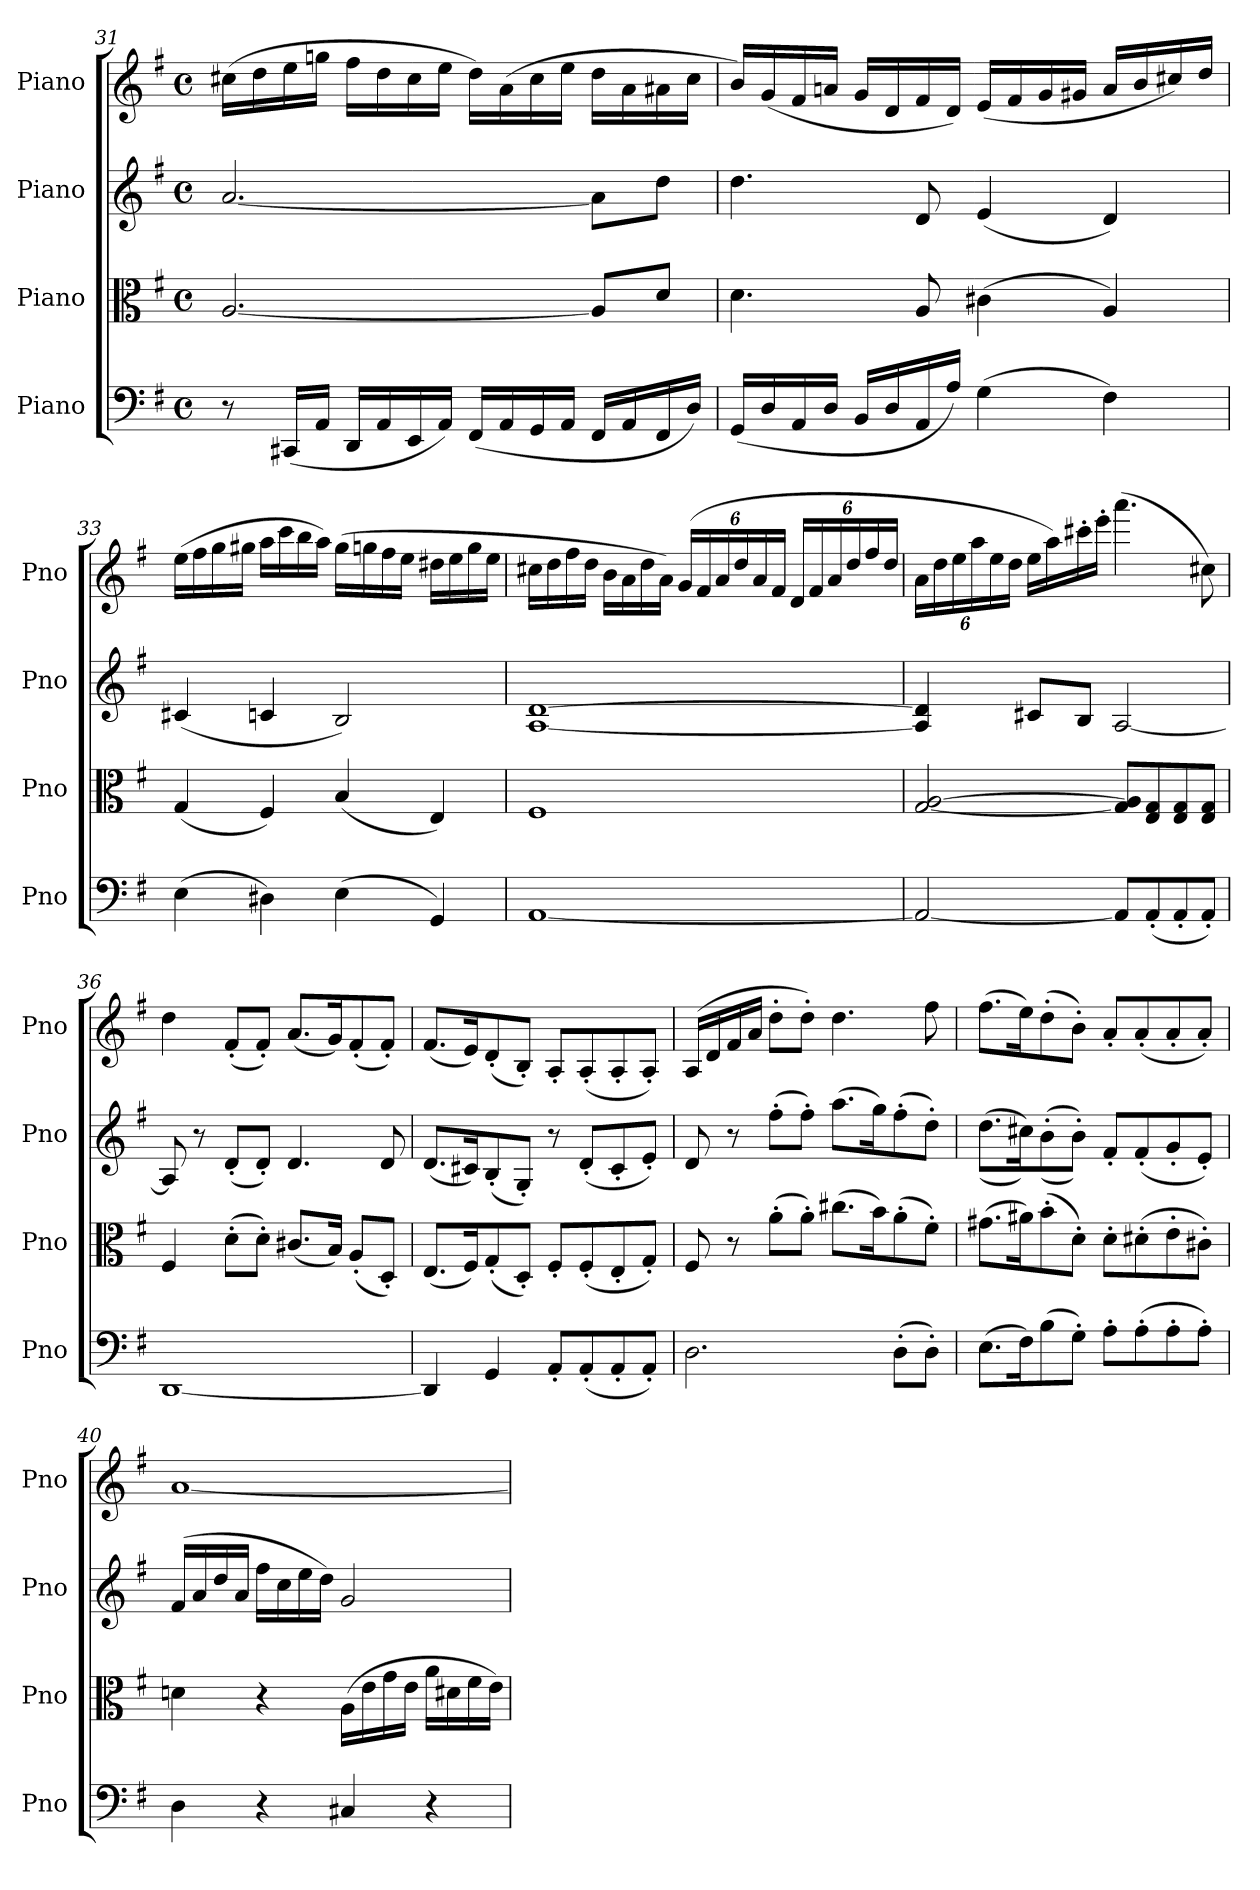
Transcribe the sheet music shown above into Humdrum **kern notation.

**kern	**kern	**kern	**kern
*part4	*part3	*part2	*part1
*staff4	*staff3	*staff2	*staff1
*I"Piano	*I"Piano	*I"Piano	*I"Piano
*I'Pno	*I'Pno	*I'Pno	*I'Pno
*clefF4	*clefC3	*clefG2	*clefG2
*k[f#]	*k[f#]	*k[f#]	*k[f#]
*M4/4	*M4/4	*M4/4	*M4/4
*met(c)	*met(c)	*met(c)	*met(c)
=31	=31	=31	=31
8r	[2.A/	[2.a/	(16cc#X\LL
.	.	.	16dd\
(16CC#X/LL	.	.	16ee\
16AA/JJ	.	.	16ggn\JJ
16DD/LL	.	.	16ff#\LL
16AA/	.	.	16dd\
16EE/	.	.	16cc#\
16AA/JJ)	.	.	16ee\JJ
(16FF#/LL	.	.	16dd\LL)
16AA/	.	.	(16a\
16GG/	.	.	16cc#\
16AA/JJ	.	.	16ee\JJ
16FF#/LL	8A/L]	8a\L]	16dd\LL
16AA/	.	.	16a\
16FF#/	8d/J	8dd\J	16a#X\
16D/JJ)	.	.	16cc#\JJ
!!LO:LB:g=z
=32	=32	=32	=32
(16GG/LL	4.d\	4.dd\	16b/LL)
16D/	.	.	(16g/
16AA/	.	.	16f#/
16D/JJ	.	.	16an/JJ
16BB/LL	.	.	16g/LL
16D/	.	.	16d/
16AA/	8A/	8d/	16f#/
16A/JJ)	.	.	16d/JJ)
(4G\	(4c#X\	(4e/	(16e/LL
.	.	.	16f#/
.	.	.	16g/
.	.	.	16g#X/JJ
4F#\)	4A/)	4d/)	16a/LL
.	.	.	16b/
.	.	.	16cc#X/)
.	.	.	16dd/JJ
=33	=33	=33	=33
(4E\	(4G/	(4c#X/	(16ee\LL
.	.	.	16ff#\
.	.	.	16gg\
.	.	.	16gg#X\JJ
4D#X\)	4F#/)	4cn/	16aa\LL
.	.	.	16ccc\
.	.	.	16bb\
.	.	.	16aa\JJ)
(4E\	(4B/	2B/)	(16gg#\LL
.	.	.	16ggn\
.	.	.	16ff#\
.	.	.	16ee\JJ
4GG/)	4E/)	.	16dd#X\LL
.	.	.	16ee\
.	.	.	16gg\
.	.	.	16ee\JJ
=34	=34	=34	=34
[1AA	1F#	[1A [1d	16cc#X\LL
.	.	.	16dd\
.	.	.	16ff#\
.	.	.	16dd\JJ
.	.	.	16b\LL
.	.	.	16a\
.	.	.	16dd\
.	.	.	16a\JJ)
*	*	*	*Xbrackettup
.	.	.	(>24g/LL
.	.	.	24f#/
.	.	.	24a/
.	.	.	24dd/
.	.	.	24a/
.	.	.	24f#/JJ
.	.	.	24d/LL
.	.	.	24f#/
.	.	.	24a/
.	.	.	24dd/
.	.	.	24ff#/
.	.	.	24dd/JJ
!!LO:PB:g=z
=35	=35	=35	=35
2AA/_	[2G/ [2A/	4A/] 4d/]	24a\LL
.	.	.	24dd\
.	.	.	24ee\
.	.	.	24aa\
.	.	.	24ee\
.	.	.	24dd\JJ
.	.	8c#X/L	16ee\LL
.	.	.	16aa\)
.	.	8B/J	16ccc#X'\
.	.	.	16eee'\JJ
8AA/L]	8G/] 8A/]L	[2A/	(4.aaa\
(8AA'/	8E/ 8G/	.	.
8AA'/	8E/ 8G/	.	.
8AA'/J)	8E/ 8G/J	.	8cc#X\)
=36	=36	=36	=36
[1DD	4F#/	8A/]	4dd\
.	.	8r	.
.	(8d'\L	(8d'/L	(8f#'/L
.	8d'\J)	8d'/J)	8f#'/J)
.	(8.c#X/L	4.d/	(8.a/L
.	16B/Jk)	.	16g/K)
.	(8A'/L	.	(8f#'/
.	8D'/J)	8d/	8f#'/J)
=37	=37	=37	=37
4DD/]	(8.E/L	(8.d/L	(8.f#/L
.	16F#/K)	16c#X/K)	16e/K)
4GG/	(8G'/	(8B'/	(8d'/
.	8D'/J)	8G'/J)	8B'/J)
8AA'/L	8F#'/L	8r	8A'/L
(8AA'/	(8F#'/	(8d'/L	(8A'/
8AA'/	8E'/	8c#'/	8A'/
8AA'/J)	8G'/J)	8e'/J)	8A'/J)
=38	=38	=38	=38
2.D\	8F#/	8d/	(16A/LL
.	.	.	16d/
.	8r	8r	16f#/
.	.	.	16a/JJ
.	(8a'\L	(8ff#'\L	8dd'\L
.	8a'\J)	8ff#'\J)	8dd'\J)
.	(8.cc#X\L	(8.aa\L	4.dd\
.	16b\K)	16gg\K)	.
(8D'\L	(8a'\	(8ff#'\	.
8D'\J)	8f#'\J)	8dd'\J)	8ff#\
=39	=39	=39	=39
(8.E\L	(8.g#X\L	((8.dd\L	(8.ff#\L
16F#\K)	16a#X\K)	16cc#X\K))	16ee\K)
(8B\	(8b'\	((8b'\	(8dd'\
8G'\J)	8d'\J)	8b'\J))	8b'\J)
8A'\L	8d'\L	8f#'/L	8a'/L
(8A'\	(8d#X'\	(8f#'/	(8a'/
8A'\	8e'\	8g'/	8a'/
8A'\J)	8c#X'\J)	8e'/J)	8a'/J)
!!LO:LB:g=z
=40	=40	=40	=40
4D\	4dn\	(16f#/LL	[1a
.	.	16a/	.
.	.	16dd/	.
.	.	16a/JJ	.
4r	4r	16ff#\LL	.
.	.	16cc\	.
.	.	16ee\	.
.	.	16dd\JJ)	.
4C#X/	(16A\LL	2g/	.
.	16e\	.	.
.	16g\	.	.
.	16e\JJ	.	.
4r	16a\LL	.	.
.	16d#X\	.	.
.	16f#\	.	.
.	16e\JJ)	.	.
=	=	=	=
*-	*-	*-	*-
